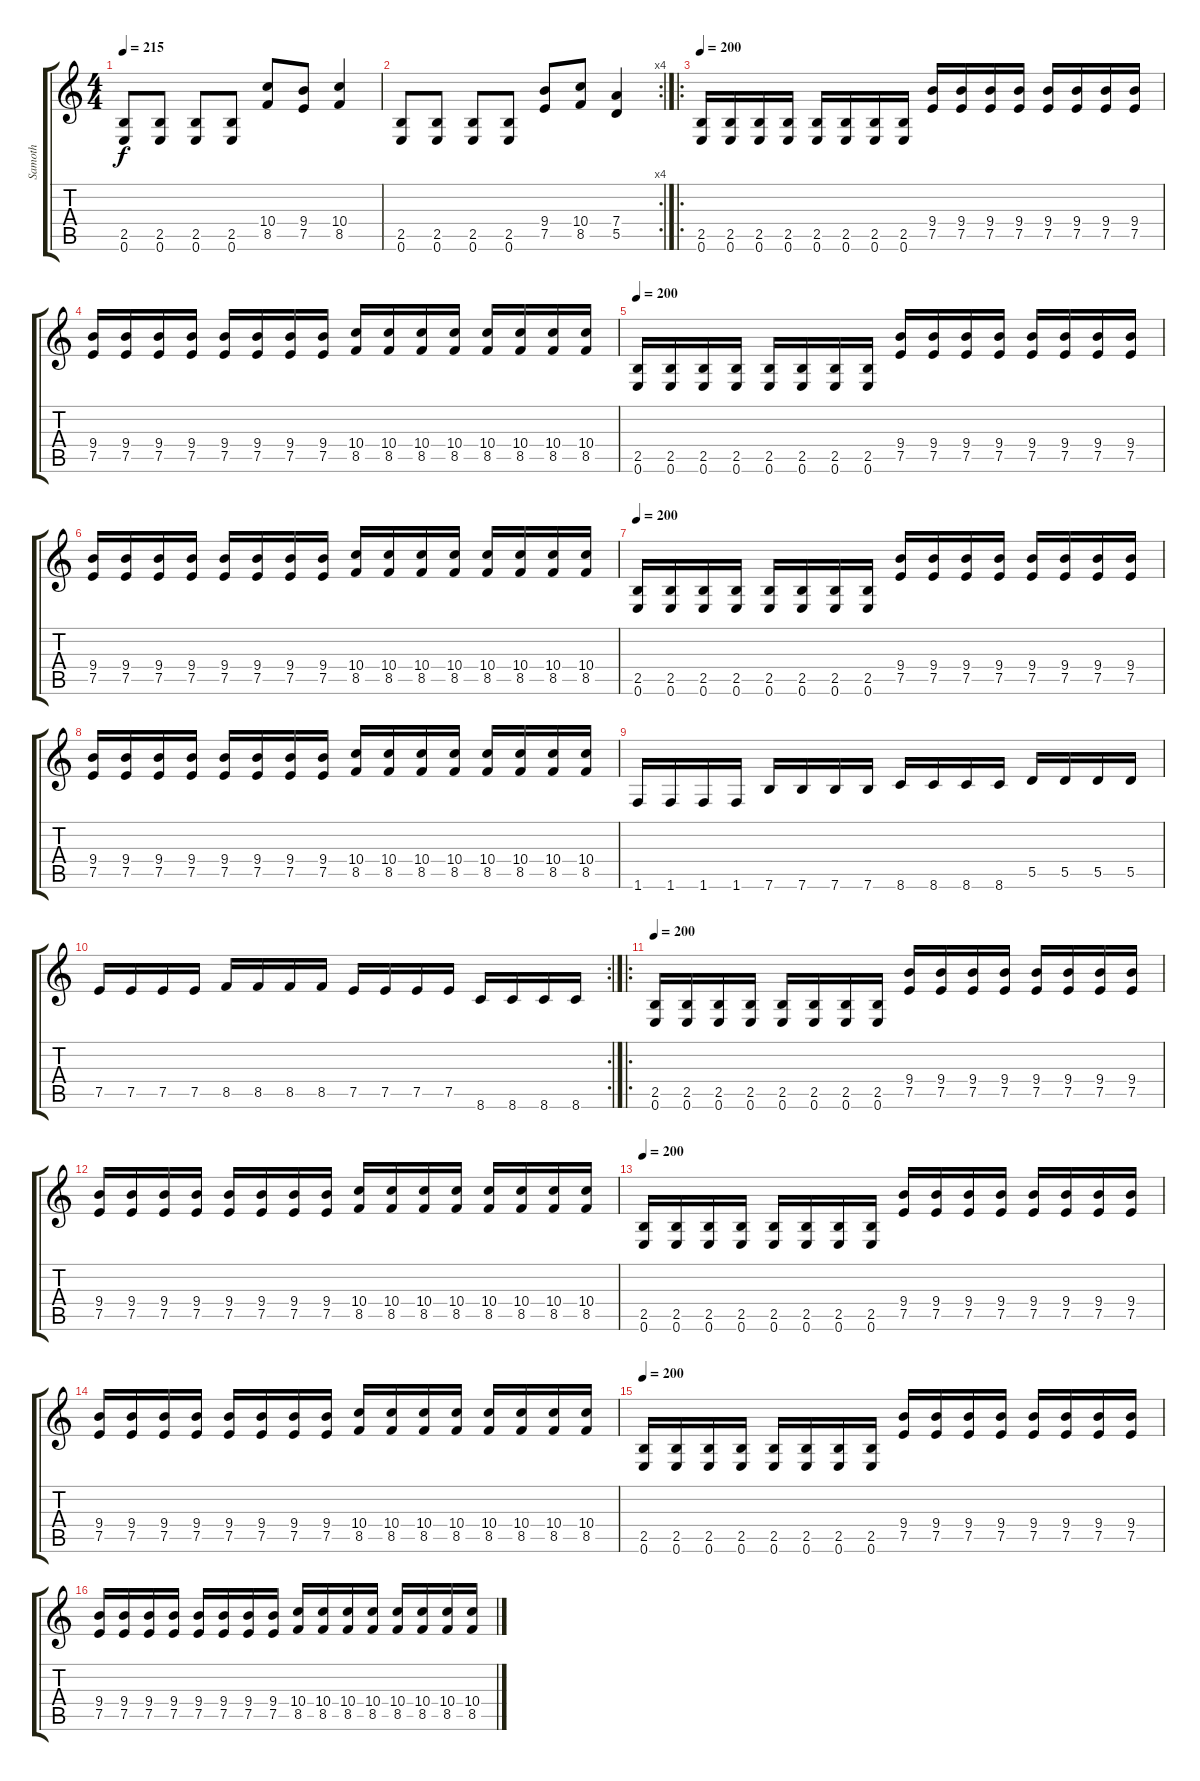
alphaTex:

\track ("Samoth" "Samoth") {instrument distortionguitar}
\staff {score tabs}
\tuning (E4 B3 G3 D3 A2 E2) {hide}
\ts (4 4)
\tempo 215
\clef g2
\ks c
(2.5 0.6).8{dy f} (2.5 0.6).8 (2.5 0.6).8 (2.5 0.6).8 (10.4 8.5).8 (9.4 7.5).8 (10.4 8.5).4 |
\rc 4
(2.5 0.6).8 (2.5 0.6).8 (2.5 0.6).8 (2.5 0.6).8 (9.4 7.5).8 (10.4 8.5).8 (7.4 5.5).4 |
\ro
\tempo 200
(2.5 0.6).16 (2.5 0.6).16 (2.5 0.6).16 (2.5 0.6).16 (2.5 0.6).16 (2.5 0.6).16 (2.5 0.6).16 (2.5 0.6).16 (9.4 7.5).16 (9.4 7.5).16 (9.4 7.5).16 (9.4 7.5).16 (9.4 7.5).16 (9.4 7.5).16 (9.4 7.5).16 (9.4 7.5).16 |
(9.4 7.5).16 (9.4 7.5).16 (9.4 7.5).16 (9.4 7.5).16 (9.4 7.5).16 (9.4 7.5).16 (9.4 7.5).16 (9.4 7.5).16 (10.4 8.5).16 (10.4 8.5).16 (10.4 8.5).16 (10.4 8.5).16 (10.4 8.5).16 (10.4 8.5).16 (10.4 8.5).16 (10.4 8.5).16 |
\tempo 200
(2.5 0.6).16 (2.5 0.6).16 (2.5 0.6).16 (2.5 0.6).16 (2.5 0.6).16 (2.5 0.6).16 (2.5 0.6).16 (2.5 0.6).16 (9.4 7.5).16 (9.4 7.5).16 (9.4 7.5).16 (9.4 7.5).16 (9.4 7.5).16 (9.4 7.5).16 (9.4 7.5).16 (9.4 7.5).16 |
(9.4 7.5).16 (9.4 7.5).16 (9.4 7.5).16 (9.4 7.5).16 (9.4 7.5).16 (9.4 7.5).16 (9.4 7.5).16 (9.4 7.5).16 (10.4 8.5).16 (10.4 8.5).16 (10.4 8.5).16 (10.4 8.5).16 (10.4 8.5).16 (10.4 8.5).16 (10.4 8.5).16 (10.4 8.5).16 |
\tempo 200
(2.5 0.6).16 (2.5 0.6).16 (2.5 0.6).16 (2.5 0.6).16 (2.5 0.6).16 (2.5 0.6).16 (2.5 0.6).16 (2.5 0.6).16 (9.4 7.5).16 (9.4 7.5).16 (9.4 7.5).16 (9.4 7.5).16 (9.4 7.5).16 (9.4 7.5).16 (9.4 7.5).16 (9.4 7.5).16 |
(9.4 7.5).16 (9.4 7.5).16 (9.4 7.5).16 (9.4 7.5).16 (9.4 7.5).16 (9.4 7.5).16 (9.4 7.5).16 (9.4 7.5).16 (10.4 8.5).16 (10.4 8.5).16 (10.4 8.5).16 (10.4 8.5).16 (10.4 8.5).16 (10.4 8.5).16 (10.4 8.5).16 (10.4 8.5).16 |
1.6.16 1.6.16 1.6.16 1.6.16 7.6.16 7.6.16 7.6.16 7.6.16 8.6.16 8.6.16 8.6.16 8.6.16 5.5.16 5.5.16 5.5.16 5.5.16 |
\rc 2
7.5.16 7.5.16 7.5.16 7.5.16 8.5.16 8.5.16 8.5.16 8.5.16 7.5.16 7.5.16 7.5.16 7.5.16 8.6.16 8.6.16 8.6.16 8.6.16 |
\ro
\tempo 200
(2.5 0.6).16 (2.5 0.6).16 (2.5 0.6).16 (2.5 0.6).16 (2.5 0.6).16 (2.5 0.6).16 (2.5 0.6).16 (2.5 0.6).16 (9.4 7.5).16 (9.4 7.5).16 (9.4 7.5).16 (9.4 7.5).16 (9.4 7.5).16 (9.4 7.5).16 (9.4 7.5).16 (9.4 7.5).16 |
(9.4 7.5).16 (9.4 7.5).16 (9.4 7.5).16 (9.4 7.5).16 (9.4 7.5).16 (9.4 7.5).16 (9.4 7.5).16 (9.4 7.5).16 (10.4 8.5).16 (10.4 8.5).16 (10.4 8.5).16 (10.4 8.5).16 (10.4 8.5).16 (10.4 8.5).16 (10.4 8.5).16 (10.4 8.5).16 |
\tempo 200
(2.5 0.6).16 (2.5 0.6).16 (2.5 0.6).16 (2.5 0.6).16 (2.5 0.6).16 (2.5 0.6).16 (2.5 0.6).16 (2.5 0.6).16 (9.4 7.5).16 (9.4 7.5).16 (9.4 7.5).16 (9.4 7.5).16 (9.4 7.5).16 (9.4 7.5).16 (9.4 7.5).16 (9.4 7.5).16 |
(9.4 7.5).16 (9.4 7.5).16 (9.4 7.5).16 (9.4 7.5).16 (9.4 7.5).16 (9.4 7.5).16 (9.4 7.5).16 (9.4 7.5).16 (10.4 8.5).16 (10.4 8.5).16 (10.4 8.5).16 (10.4 8.5).16 (10.4 8.5).16 (10.4 8.5).16 (10.4 8.5).16 (10.4 8.5).16 |
\tempo 200
(2.5 0.6).16 (2.5 0.6).16 (2.5 0.6).16 (2.5 0.6).16 (2.5 0.6).16 (2.5 0.6).16 (2.5 0.6).16 (2.5 0.6).16 (9.4 7.5).16 (9.4 7.5).16 (9.4 7.5).16 (9.4 7.5).16 (9.4 7.5).16 (9.4 7.5).16 (9.4 7.5).16 (9.4 7.5).16 |
(9.4 7.5).16 (9.4 7.5).16 (9.4 7.5).16 (9.4 7.5).16 (9.4 7.5).16 (9.4 7.5).16 (9.4 7.5).16 (9.4 7.5).16 (10.4 8.5).16 (10.4 8.5).16 (10.4 8.5).16 (10.4 8.5).16 (10.4 8.5).16 (10.4 8.5).16 (10.4 8.5).16 (10.4 8.5).16
